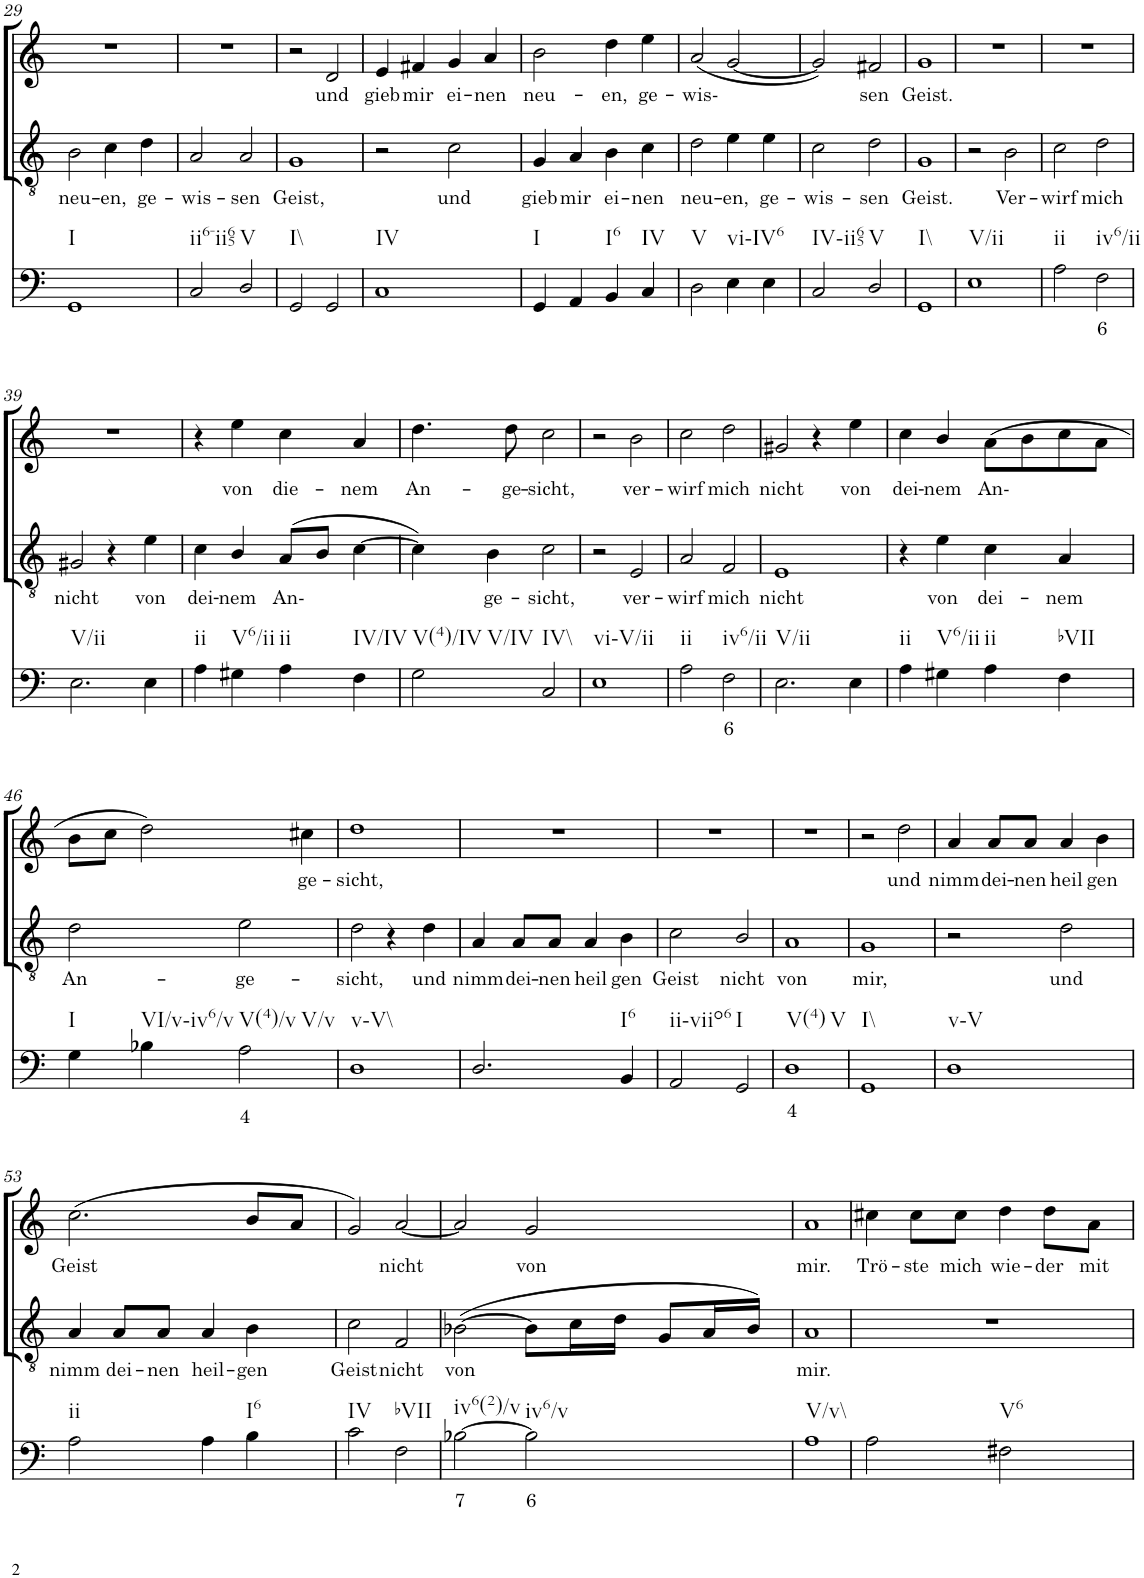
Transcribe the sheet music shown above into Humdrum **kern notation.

**kern	**text	**kern	**text	**kern	**text
*part3	*part3	*part2	*part2	*part1	*part1
*staff3	*staff3	*staff2	*staff2	*staff1	*staff1
*I"Continuo	*	*I"Tenor	*	*I"Soprano	*
!!LO:PB:g=z
*clefF4	*	*clefGv2	*	*clefG2	*
*k[]	*	*k[]	*	*k[]	*
*M4/4	*	*M4/4	*	*M4/4	*
=29	=29	=29	=29	=29	=29
!LO:TX:b:t=I	!	!	!	!	!
!	!	!	!LO:LY:b	!	!
1GG	.	2B\	neu-	1r	.
!	!	!	!LO:LY:b	!	!
.	.	4c\	en,	.	.
!	!	!	!LO:LY:b	!	!
.	.	4d\	ge-	.	.
=30	=30	=30	=30	=30	=30
!LO:TX:b:t=ii6-ii65	!	!	!	!	!
!	!	!	!LO:LY:b	!	!
2C/	.	2A/	wis-	1r	.
!LO:TX:b:t=V	!	!	!	!	!
!	!	!	!LO:LY:b	!	!
2D/	.	2A/	sen	.	.
=31	=31	=31	=31	=31	=31
!LO:TX:b:t=I\\	!	!	!	!	!
!	!	!	!LO:LY:b	!	!
2GG/	.	1G	Geist,	2r	.
!	!	!	!	!	!LO:LY:b
2GG/	.	.	.	2d/	und
=32	=32	=32	=32	=32	=32
!LO:TX:b:t=IV	!	!	!	!	!
!	!	!	!	!	!LO:LY:b
1C	.	2r	.	4e/	gieb
!	!	!	!	!	!LO:LY:b
.	.	.	.	4f#X/	mir
!	!	!	!LO:LY:b	!	!LO:LY:b
.	.	2c\	und	4g/	ei-
!	!	!	!	!	!LO:LY:b
.	.	.	.	4a/	nen
=33	=33	=33	=33	=33	=33
!LO:TX:b:t=I	!	!	!	!	!
!	!	!	!LO:LY:b	!	!LO:LY:b
4GG/	.	4G/	gieb	2b\	neu-
!	!	!	!LO:LY:b	!	!
4AA/	.	4A/	mir	.	.
!LO:TX:b:t=I6	!	!	!	!	!
!	!	!	!LO:LY:b	!	!LO:LY:b
4BB/	.	4B\	ei-	4dd\	en,
!LO:TX:b:t=IV	!	!	!	!	!
!	!	!	!LO:LY:b	!	!LO:LY:b
4C/	.	4c\	nen	4ee\	ge-
=34	=34	=34	=34	=34	=34
!LO:TX:b:t=V	!	!	!	!	!
!	!	!	!LO:LY:b	!	!LO:LY:b
2D\	.	2d\	neu-	(2a/	wis-
!LO:TX:b:t=vi-IV6	!	!	!	!	!
!	!	!	!LO:LY:b	!	!
4E\	.	4e\	en,	[2g/	.
!	!	!	!LO:LY:b	!	!
4E\	.	4e\	ge-	.	.
=35	=35	=35	=35	=35	=35
!LO:TX:b:t=IV-ii65	!	!	!	!	!
!	!	!	!LO:LY:b	!	!
2C/	.	2c\	wis-	2g/])	.
!LO:TX:b:t=V	!	!	!	!	!
!	!	!	!LO:LY:b	!	!LO:LY:b
2D/	.	2d\	sen	2f#X/	sen
=36	=36	=36	=36	=36	=36
!LO:TX:b:t=I\\	!	!	!	!	!
!	!	!	!LO:LY:b	!	!LO:LY:b
1GG	.	1G	Geist.	1g	Geist.
=37	=37	=37	=37	=37	=37
!LO:TX:b:t=V/ii	!	!	!	!	!
1E	.	2r	.	1r	.
!	!	!	!LO:LY:b	!	!
.	.	2B\	Ver-	.	.
=38	=38	=38	=38	=38	=38
!LO:TX:b:t=ii	!	!	!	!	!
!	!	!	!LO:LY:b	!	!
2A\	.	2c\	wirf	1r	.
!LO:TX:b:t=iv6/ii	!	!	!	!	!
!	!LO:LY:b	!	!LO:LY:b	!	!
2F\	6	2d\	mich	.	.
!!LO:LB:g=z
=39	=39	=39	=39	=39	=39
!LO:TX:b:t=V/ii	!	!	!	!	!
!	!	!	!LO:LY:b	!	!
2.E\	.	2G#X/	nicht	1r	.
.	.	4r	.	.	.
!	!	!	!LO:LY:b	!	!
4E\	.	4e\	von	.	.
=40	=40	=40	=40	=40	=40
!LO:TX:b:t=ii	!	!	!	!	!
!	!	!	!LO:LY:b	!	!
4A\	.	4c\	dei-	4r	.
!LO:TX:b:t=V6/ii	!	!	!	!	!
!	!	!	!LO:LY:b	!	!LO:LY:b
4G#X\	.	4B/	nem	4ee\	von
!LO:TX:b:t=ii	!	!	!	!	!
!	!	!	!LO:LY:b	!	!LO:LY:b
4A\	.	(8A/L	An-	4cc\	die-
.	.	8B/J	.	.	.
!LO:TX:b:t=IV/IV	!	!	!	!	!
!	!	!	!	!	!LO:LY:b
4F\	.	[4c\	.	4a/	nem
=41	=41	=41	=41	=41	=41
!LO:TX:b:t=V(4)/IV	!	!	!	!	!
!LO:TX:b:t=V/IV	!	!	!	!	!
!	!	!	!	!	!LO:LY:b
2G\	.	4c\])	.	4.dd\	An-
!	!	!	!LO:LY:b	!	!
.	.	4B\	ge-	.	.
!	!	!	!	!	!LO:LY:b
.	.	.	.	8dd\	ge-
!LO:TX:b:t=IV\\	!	!	!	!	!
!	!	!	!LO:LY:b	!	!LO:LY:b
2C/	.	2c\	sicht,	2cc\	sicht,
=42	=42	=42	=42	=42	=42
!LO:TX:b:t=vi-V/ii	!	!	!	!	!
1E	.	2r	.	2r	.
!	!	!	!LO:LY:b	!	!LO:LY:b
.	.	2E/	ver-	2b\	ver-
=43	=43	=43	=43	=43	=43
!LO:TX:b:t=ii	!	!	!	!	!
!	!	!	!LO:LY:b	!	!LO:LY:b
2A\	.	2A/	wirf	2cc\	wirf
!LO:TX:b:t=iv6/ii	!	!	!	!	!
!	!LO:LY:b	!	!LO:LY:b	!	!LO:LY:b
2F\	6	2F/	mich	2dd\	mich
=44	=44	=44	=44	=44	=44
!LO:TX:b:t=V/ii	!	!	!	!	!
!	!	!	!LO:LY:b	!	!LO:LY:b
2.E\	.	1E	nicht	2g#X/	nicht
.	.	.	.	4r	.
!	!	!	!	!	!LO:LY:b
4E\	.	.	.	4ee\	von
=45	=45	=45	=45	=45	=45
!LO:TX:b:t=ii	!	!	!	!	!
!	!	!	!	!	!LO:LY:b
4A\	.	4r	.	4cc\	dei-
!LO:TX:b:t=V6/ii	!	!	!	!	!
!	!	!	!LO:LY:b	!	!LO:LY:b
4G#X\	.	4e\	von	4b/	nem
!LO:TX:b:t=ii	!	!	!	!	!
!	!	!	!LO:LY:b	!	!LO:LY:b
4A\	.	4c\	dei-	(8a\L	An-
.	.	.	.	8b\	.
!LO:TX:b:t=bVII	!	!	!	!	!
!	!	!	!LO:LY:b	!	!
4F\	.	4A/	nem	8cc\	.
.	.	.	.	8a\J	.
!!LO:LB:g=z
=46	=46	=46	=46	=46	=46
!LO:TX:b:t=I	!	!	!	!	!
!	!	!	!LO:LY:b	!	!
4G\	.	2d\	An-	8b\L	.
.	.	.	.	8cc\J	.
!LO:TX:b:t=VI/v-iv6/v	!	!	!	!	!
4B-X\	.	.	.	2dd\)	.
!LO:TX:b:t=V(4)/v	!	!	!	!	!
!LO:TX:b:t=V/v	!	!	!	!	!
!	!LO:LY:b	!	!LO:LY:b	!	!
2A\	4	2e\	ge-	.	.
!	!	!	!	!	!LO:LY:b
.	.	.	.	4cc#X\	ge-
=47	=47	=47	=47	=47	=47
!LO:TX:b:t=v\\-V\\	!	!	!	!	!
!	!	!	!LO:LY:b	!	!LO:LY:b
1D	.	2d\	sicht,	1dd	sicht,
.	.	4r	.	.	.
!	!	!	!LO:LY:b	!	!
.	.	4d\	und	.	.
=48	=48	=48	=48	=48	=48
!	!	!	!LO:LY:b	!	!
2.D/	.	4A/	nimm	1r	.
!	!	!	!LO:LY:b	!	!
.	.	8A/L	dei-	.	.
!	!	!	!LO:LY:b	!	!
.	.	8A/J	nen	.	.
!	!	!	!LO:LY:b	!	!
.	.	4A/	heil-	.	.
!LO:TX:b:t=I6	!	!	!	!	!
!	!	!	!LO:LY:b	!	!
4BB/	.	4B\	gen	.	.
=49	=49	=49	=49	=49	=49
!LO:TX:b:t=ii-viio6	!	!	!	!	!
!	!	!	!LO:LY:b	!	!
2AA/	.	2c\	Geist	1r	.
!LO:TX:b:t=I	!	!	!	!	!
!	!	!	!LO:LY:b	!	!
2GG/	.	2B/	nicht	.	.
=50	=50	=50	=50	=50	=50
!LO:TX:b:t=V(4)	!	!	!	!	!
!LO:TX:b:t=V	!	!	!	!	!
!	!LO:LY:b	!	!LO:LY:b	!	!
1D	4	1A	von	1r	.
=51	=51	=51	=51	=51	=51
!LO:TX:b:t=I\\	!	!	!	!	!
!	!	!	!LO:LY:b	!	!
1GG	.	1G	mir,	2r	.
!	!	!	!	!	!LO:LY:b
.	.	.	.	2dd\	und
=52	=52	=52	=52	=52	=52
!LO:TX:b:t=v-V	!	!	!	!	!
!	!	!	!	!	!LO:LY:b
1D	.	2r	.	4a/	nimm
!	!	!	!	!	!LO:LY:b
.	.	.	.	8a/L	dei-
!	!	!	!	!	!LO:LY:b
.	.	.	.	8a/J	nen
!	!	!	!LO:LY:b	!	!LO:LY:b
.	.	2d\	und	4a/	heil-
!	!	!	!	!	!LO:LY:b
.	.	.	.	4b\	gen
!!LO:LB:g=z
=53	=53	=53	=53	=53	=53
!LO:TX:b:t=ii	!	!	!	!	!
!	!	!	!LO:LY:b	!	!LO:LY:b
2A\	.	4A/	nimm	(2.cc\	Geist
!	!	!	!LO:LY:b	!	!
.	.	8A/L	dei-	.	.
!	!	!	!LO:LY:b	!	!
.	.	8A/J	nen	.	.
!	!	!	!LO:LY:b	!	!
4A\	.	4A/	heil-	.	.
!LO:TX:b:t=I6	!	!	!	!	!
!	!	!	!LO:LY:b	!	!
4B\	.	4B\	gen	8b/L	.
.	.	.	.	8a/J	.
=54	=54	=54	=54	=54	=54
!LO:TX:b:t=IV	!	!	!	!	!
!	!	!	!LO:LY:b	!	!
2c\	.	2c\	Geist	2g/)	.
!LO:TX:b:t=bVII	!	!	!	!	!
!	!	!	!LO:LY:b	!	!LO:LY:b
2F\	.	2F/	nicht	[2a/	nicht
=55	=55	=55	=55	=55	=55
!LO:TX:b:t=iv6(2)/v	!	!	!	!	!
!	!LO:LY:b	!	!LO:LY:b	!	!
[2B-X\	7	([2B-X\	von	2a/]	.
!LO:TX:b:t=iv6/v	!	!	!	!	!
!	!LO:LY:b	!	!	!	!LO:LY:b
2B-\]	6	8B-\L]	.	2g/	von
.	.	16c\L	.	.	.
.	.	16d\JJ	.	.	.
.	.	8G/L	.	.	.
.	.	16A/L	.	.	.
.	.	16B-/JJ)	.	.	.
=56	=56	=56	=56	=56	=56
!LO:TX:b:t=V/v\\	!	!	!	!	!
!	!	!	!LO:LY:b	!	!LO:LY:b
1A	.	1A	mir.	1a	mir.
=57	=57	=57	=57	=57	=57
!	!	!	!	!	!LO:LY:b
2A\	.	1r	.	4cc#X\	Trö-
!	!	!	!	!	!LO:LY:b
.	.	.	.	8cc#\L	ste
!	!	!	!	!	!LO:LY:b
.	.	.	.	8cc#\J	mich
!LO:TX:b:t=V6	!	!	!	!	!
!	!	!	!	!	!LO:LY:b
2F#X\	.	.	.	4dd\	wie-
!	!	!	!	!	!LO:LY:b
.	.	.	.	8dd\L	der
!	!	!	!	!	!LO:LY:b
.	.	.	.	8a\J	mit
=	=	=	=	=	=
*-	*-	*-	*-	*-	*-
